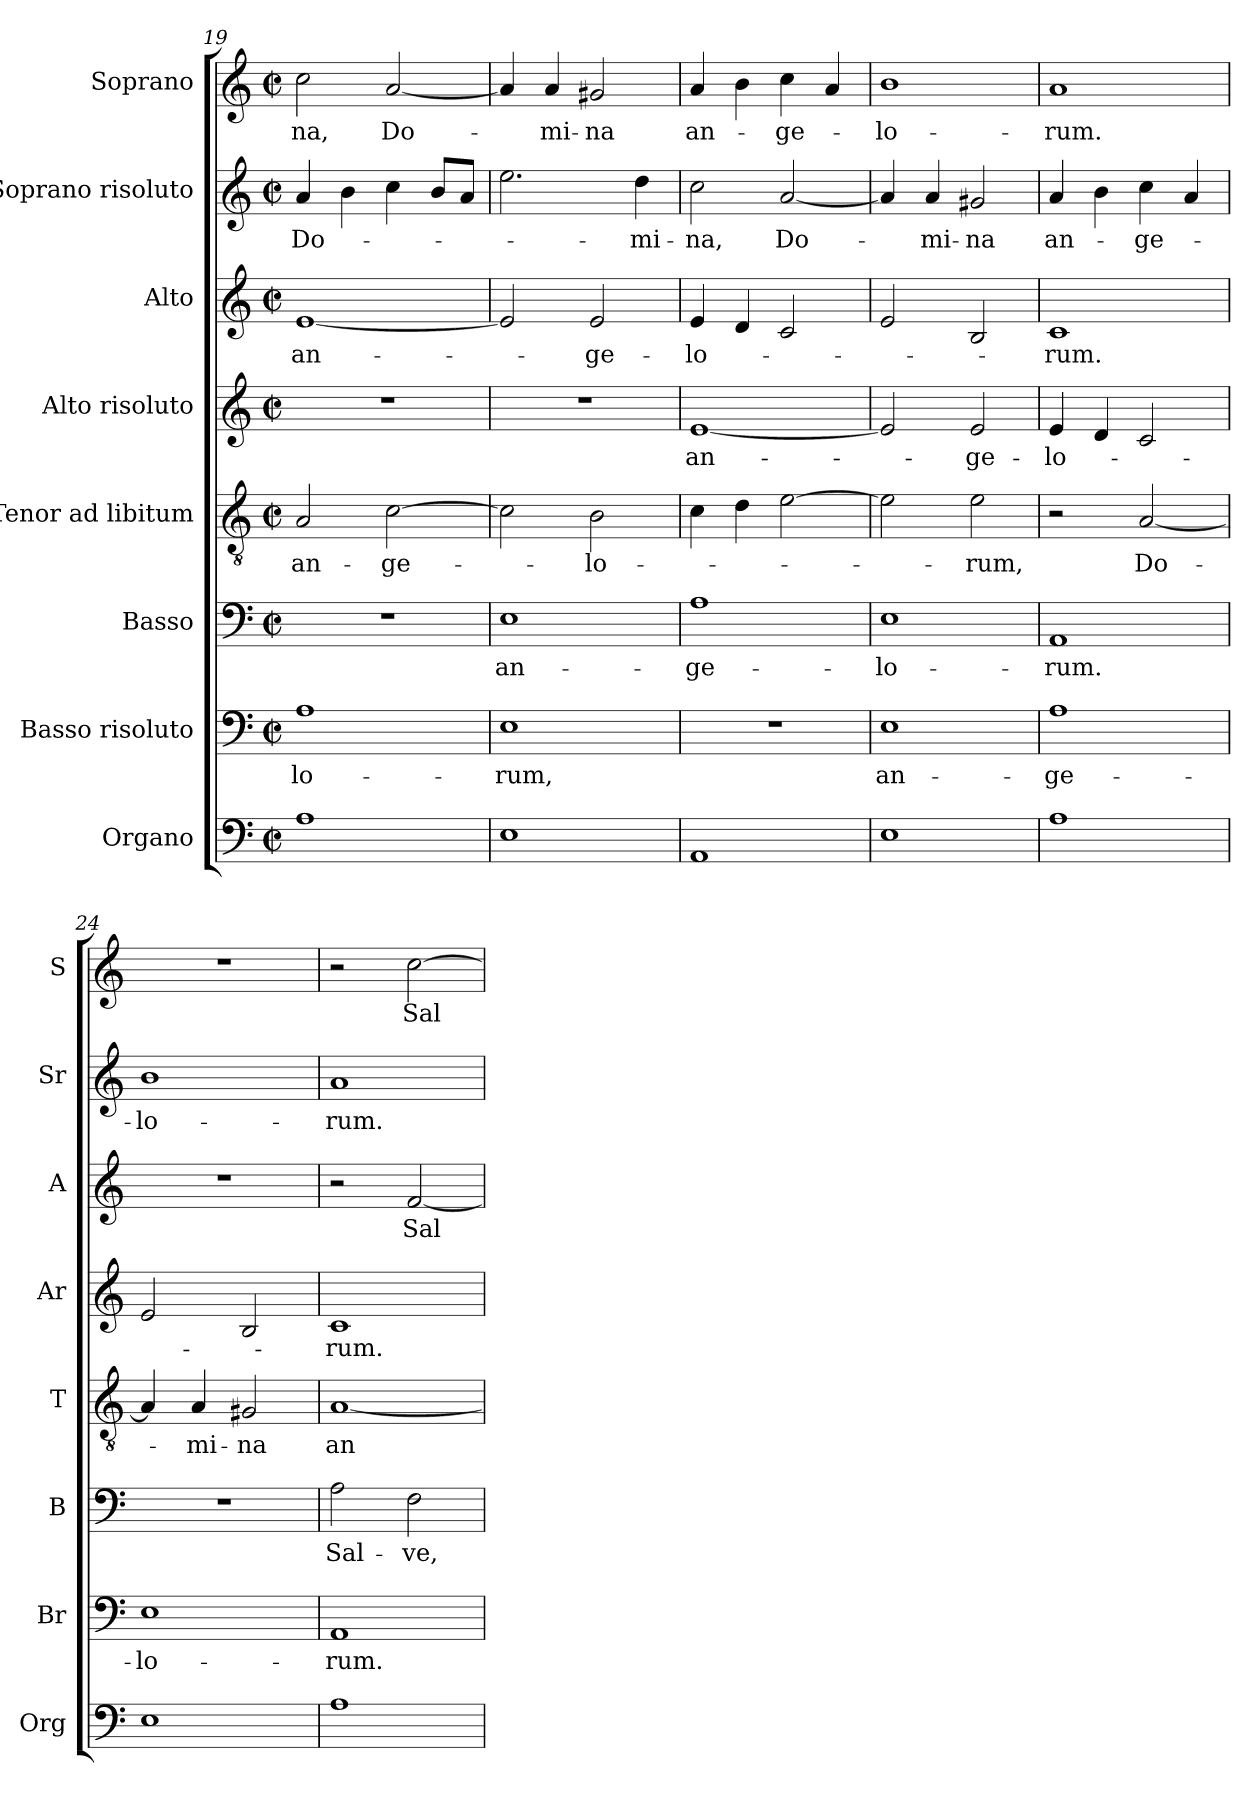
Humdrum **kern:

**kern	**kern	**text	**kern	**text	**kern	**text	**kern	**text	**kern	**text	**kern	**text	**kern	**text
*part8	*part7	*part7	*part6	*part6	*part5	*part5	*part4	*part4	*part3	*part3	*part2	*part2	*part1	*part1
*staff8	*staff7	*staff7	*staff6	*staff6	*staff5	*staff5	*staff4	*staff4	*staff3	*staff3	*staff2	*staff2	*staff1	*staff1
*I"Organo	*I"Basso risoluto	*	*I"Basso	*	*I"Tenor ad libitum	*	*I"Alto risoluto	*	*I"Alto	*	*I"Soprano risoluto	*	*I"Soprano	*
*I'Org	*I'Br	*	*I'B	*	*I'T	*	*I'Ar	*	*I'A	*	*I'Sr	*	*I'S	*
*clefF4	*clefF4	*	*clefF4	*	*clefGv2	*	*clefG2	*	*clefG2	*	*clefG2	*	*clefG2	*
*k[]	*k[]	*	*k[]	*	*k[]	*	*k[]	*	*k[]	*	*k[]	*	*k[]	*
*C:	*C:	*	*C:	*	*C:	*	*C:	*	*C:	*	*C:	*	*C:	*
*M2/2	*M2/2	*	*M2/2	*	*M2/2	*	*M2/2	*	*M2/2	*	*M2/2	*	*M2/2	*
*met(c|)	*met(c|)	*	*met(c|)	*	*met(c|)	*	*met(c|)	*	*met(c|)	*	*met(c|)	*	*met(c|)	*
=19	=19	=19	=19	=19	=19	=19	=19	=19	=19	=19	=19	=19	=19	=19
!	!	!LO:LY:b	!	!	!	!LO:LY:b	!	!	!	!LO:LY:b	!	!LO:LY:b	!	!LO:LY:b
1A	1A	-lo-	1r	.	2A/	an-	1r	.	[1e	an-	4a/	Do-	2cc\	-na,
.	.	.	.	.	.	.	.	.	.	.	4b\	.	.	.
!	!	!	!	!	!	!LO:LY:b	!	!	!	!	!	!	!	!LO:LY:b
.	.	.	.	.	[2c\	-ge-	.	.	.	.	4cc\	.	[2a/	Do-
.	.	.	.	.	.	.	.	.	.	.	8b/L	.	.	.
.	.	.	.	.	.	.	.	.	.	.	8a/J	.	.	.
=20	=20	=20	=20	=20	=20	=20	=20	=20	=20	=20	=20	=20	=20	=20
*^	*	*	*	*	*	*	*	*	*	*	*	*	*	*
!	!	!	!LO:LY:b	!	!LO:LY:b	!	!	!	!	!	!	!	!	!	!
1E	2ryy	1E	-rum,	1E	an-	2c\]	.	1r	.	2e/]	.	2.ee\	.	4a/]	.
!	!	!	!	!	!	!	!	!	!	!	!	!	!	!	!LO:LY:b
.	.	.	.	.	.	.	.	.	.	.	.	.	.	4a/	-mi-
!	!	!	!	!	!	!	!LO:LY:b	!	!	!	!LO:LY:b	!	!	!	!LO:LY:b
.	2ryy	.	.	.	.	2B\	-lo-	.	.	2e/	-ge-	.	.	2g#X/	-na
!	!	!	!	!	!	!	!	!	!	!	!	!	!LO:LY:b	!	!
.	.	.	.	.	.	.	.	.	.	.	.	4dd\	-mi-	.	.
*v	*v	*	*	*	*	*	*	*	*	*	*	*	*	*	*
=21	=21	=21	=21	=21	=21	=21	=21	=21	=21	=21	=21	=21	=21	=21
!	!	!	!	!LO:LY:b	!	!	!	!LO:LY:b	!	!LO:LY:b	!	!LO:LY:b	!	!LO:LY:b
1AA	1r	.	1A	-ge-	4c\	.	[1e	an-	4e/	-lo-	2cc\	-na,	4a/	an-
.	.	.	.	.	4d\	.	.	.	4d/	.	.	.	4b\	.
!	!	!	!	!	!	!	!	!	!	!	!	!LO:LY:b	!	!LO:LY:b
.	.	.	.	.	[2e\	.	.	.	2c/	.	[2a/	Do-	4cc\	-ge-
.	.	.	.	.	.	.	.	.	.	.	.	.	4a/	.
=22	=22	=22	=22	=22	=22	=22	=22	=22	=22	=22	=22	=22	=22	=22
*^	*	*	*	*	*	*	*	*	*	*	*	*	*	*
!	!	!	!LO:LY:b	!	!LO:LY:b	!	!	!	!	!	!	!	!	!	!LO:LY:b
1E	2ryy	1E	an-	1E	-lo-	2e\]	.	2e/]	.	2e/	.	4a/]	.	1b	-lo-
!	!	!	!	!	!	!	!	!	!	!	!	!	!LO:LY:b	!	!
.	.	.	.	.	.	.	.	.	.	.	.	4a/	-mi-	.	.
!	!	!	!	!	!	!	!LO:LY:b	!	!LO:LY:b	!	!	!	!LO:LY:b	!	!
.	2ryy	.	.	.	.	2e\	-rum,	2e/	-ge-	2B/	.	2g#X/	-na	.	.
=23	=23	=23	=23	=23	=23	=23	=23	=23	=23	=23	=23	=23	=23	=23	=23
!	!	!	!LO:LY:b	!	!LO:LY:b	!	!	!	!LO:LY:b	!	!LO:LY:b	!	!LO:LY:b	!	!LO:LY:b
*v	*v	*	*	*	*	*	*	*	*	*	*	*	*	*	*
1A	1A	-ge-	1AA	-rum.	2r	.	4e/	-lo-	1c	-rum.	4a/	an-	1a	-rum.
.	.	.	.	.	.	.	4d/	.	.	.	4b\	.	.	.
!	!	!	!	!	!	!LO:LY:b	!	!	!	!	!	!LO:LY:b	!	!
.	.	.	.	.	[2A/	Do-	2c/	.	.	.	4cc\	-ge-	.	.
.	.	.	.	.	.	.	.	.	.	.	4a/	.	.	.
=24	=24	=24	=24	=24	=24	=24	=24	=24	=24	=24	=24	=24	=24	=24
*^	*	*	*	*	*	*	*	*	*	*	*	*	*	*
!	!	!	!LO:LY:b	!	!	!	!	!	!	!	!	!	!LO:LY:b	!	!
1E	2ryy	1E	-lo-	1r	.	4A/]	.	2e/	.	1r	.	1b	-lo-	1r	.
!	!	!	!	!	!	!	!LO:LY:b	!	!	!	!	!	!	!	!
.	.	.	.	.	.	4A/	-mi-	.	.	.	.	.	.	.	.
!	!	!	!	!	!	!	!LO:LY:b	!	!	!	!	!	!	!	!
.	2ryy	.	.	.	.	2G#X/	-na	2B/	.	.	.	.	.	.	.
=25	=25	=25	=25	=25	=25	=25	=25	=25	=25	=25	=25	=25	=25	=25	=25
!	!	!	!LO:LY:b	!	!LO:LY:b	!	!LO:LY:b	!	!LO:LY:b	!	!	!	!LO:LY:b	!	!
1A	2ryy	1AA	-rum.	2A\	Sal-	[1A	an-	1c	-rum.	2r	.	1a	-rum.	2r	.
!	!	!	!	!	!LO:LY:b	!	!	!	!	!	!LO:LY:b	!	!	!	!LO:LY:b
.	2ryy	.	.	2F\	-ve,	.	.	.	.	[2f/	Sal-	.	.	[2cc\	Sal-
*v	*v	*	*	*	*	*	*	*	*	*	*	*	*	*	*
=	=	=	=	=	=	=	=	=	=	=	=	=	=	=
*-	*-	*-	*-	*-	*-	*-	*-	*-	*-	*-	*-	*-	*-	*-
